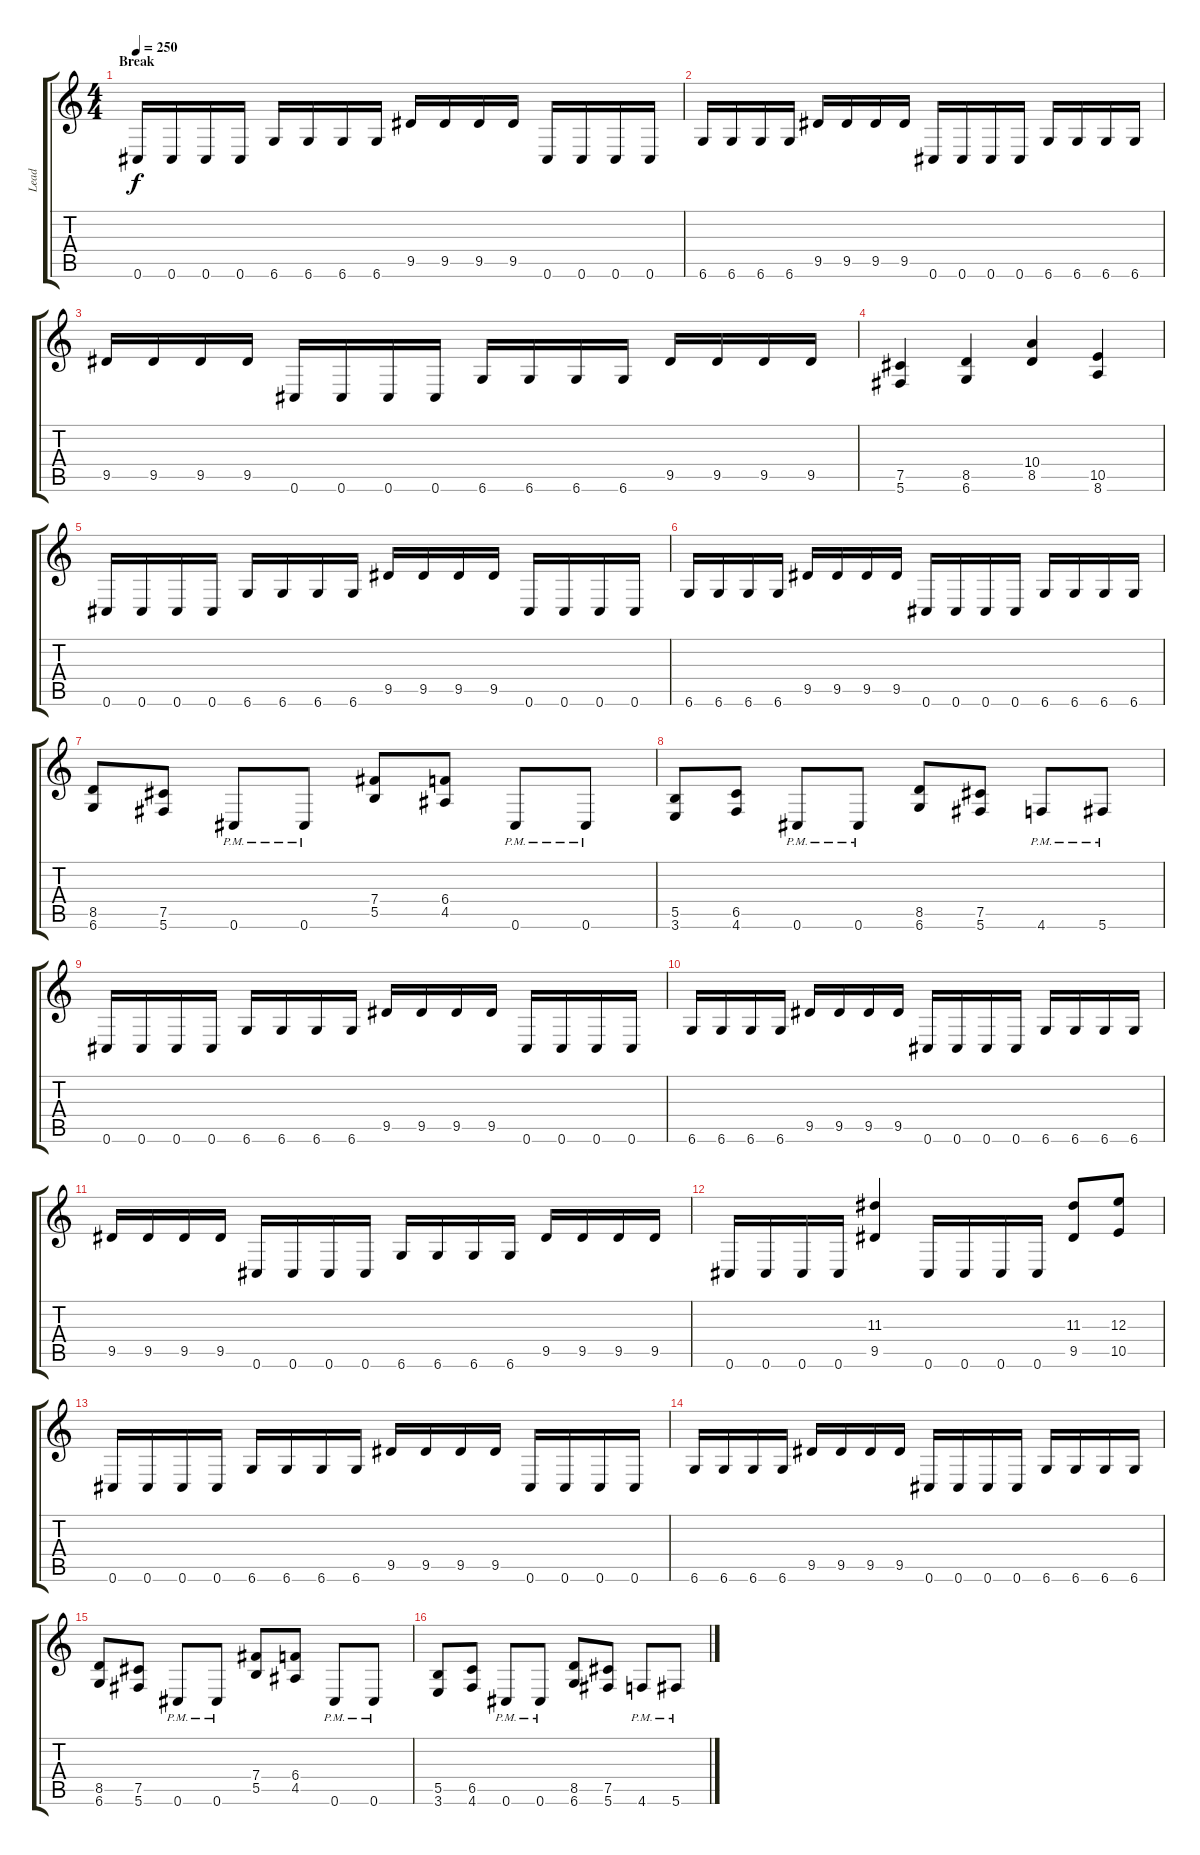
\track ("Lead" "Lead") {instrument distortionguitar}
\staff {score tabs}
\tuning (Db4 Ab3 E3 B2 Gb2 Db2) {hide}
\ts (4 4)
\section ("" "Break")
\tempo 250
\clef g2
\ks c
0.6.16{dy f} 0.6.16 0.6.16 0.6.16 6.6.16 6.6.16 6.6.16 6.6.16 9.5.16 9.5.16 9.5.16 9.5.16 0.6.16 0.6.16 0.6.16 0.6.16 |
6.6.16 6.6.16 6.6.16 6.6.16 9.5.16 9.5.16 9.5.16 9.5.16 0.6.16 0.6.16 0.6.16 0.6.16 6.6.16 6.6.16 6.6.16 6.6.16 |
9.5.16 9.5.16 9.5.16 9.5.16 0.6.16 0.6.16 0.6.16 0.6.16 6.6.16 6.6.16 6.6.16 6.6.16 9.5.16 9.5.16 9.5.16 9.5.16 |
(7.5 5.6).4 (8.5 6.6).4 (10.4 8.5).4 (10.5 8.6).4 |
0.6.16 0.6.16 0.6.16 0.6.16 6.6.16 6.6.16 6.6.16 6.6.16 9.5.16 9.5.16 9.5.16 9.5.16 0.6.16 0.6.16 0.6.16 0.6.16 |
6.6.16 6.6.16 6.6.16 6.6.16 9.5.16 9.5.16 9.5.16 9.5.16 0.6.16 0.6.16 0.6.16 0.6.16 6.6.16 6.6.16 6.6.16 6.6.16 |
(8.5 6.6).8 (7.5 5.6).8 0.6{pm}.8 0.6{pm}.8 (7.4 5.5).8 (6.4 4.5).8 0.6{pm}.8 0.6{pm}.8 |
(5.5 3.6).8 (6.5 4.6).8 0.6{pm}.8 0.6{pm}.8 (8.5 6.6).8 (7.5 5.6).8 4.6{pm}.8 5.6{pm}.8 |
0.6.16 0.6.16 0.6.16 0.6.16 6.6.16 6.6.16 6.6.16 6.6.16 9.5.16 9.5.16 9.5.16 9.5.16 0.6.16 0.6.16 0.6.16 0.6.16 |
6.6.16 6.6.16 6.6.16 6.6.16 9.5.16 9.5.16 9.5.16 9.5.16 0.6.16 0.6.16 0.6.16 0.6.16 6.6.16 6.6.16 6.6.16 6.6.16 |
9.5.16 9.5.16 9.5.16 9.5.16 0.6.16 0.6.16 0.6.16 0.6.16 6.6.16 6.6.16 6.6.16 6.6.16 9.5.16 9.5.16 9.5.16 9.5.16 |
0.6.16 0.6.16 0.6.16 0.6.16 (11.3 9.5).4 0.6.16 0.6.16 0.6.16 0.6.16 (11.3 9.5).8 (12.3 10.5).8 |
0.6.16 0.6.16 0.6.16 0.6.16 6.6.16 6.6.16 6.6.16 6.6.16 9.5.16 9.5.16 9.5.16 9.5.16 0.6.16 0.6.16 0.6.16 0.6.16 |
6.6.16 6.6.16 6.6.16 6.6.16 9.5.16 9.5.16 9.5.16 9.5.16 0.6.16 0.6.16 0.6.16 0.6.16 6.6.16 6.6.16 6.6.16 6.6.16 |
(8.5 6.6).8 (7.5 5.6).8 0.6{pm}.8 0.6{pm}.8 (7.4 5.5).8 (6.4 4.5).8 0.6{pm}.8 0.6{pm}.8 |
(5.5 3.6).8 (6.5 4.6).8 0.6{pm}.8 0.6{pm}.8 (8.5 6.6).8 (7.5 5.6).8 4.6{pm}.8 5.6{pm}.8
